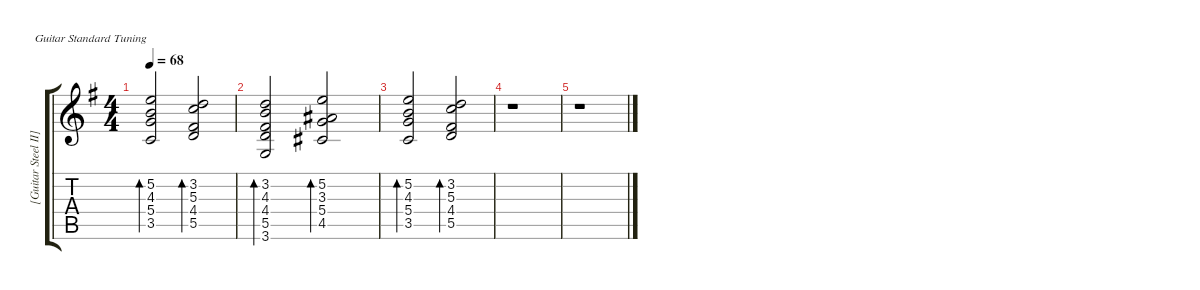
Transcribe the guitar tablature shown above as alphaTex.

\hideDynamics
\bracketExtendMode groupsimilarinstruments
\firstSystemTrackNameMode fullname
\otherSystemsTrackNameMode fullname
\otherSystemsTrackNameOrientation horizontal
\track ("[Guitar Steel II]" "[Guitar St") {instrument acousticguitarsteel}
\staff {score tabs}
\tuning (E4 B3 G3 D3 A2 E2)
\ts (4 4)
\tempo 68
\clef g2
\ks g
(5.2 4.3 5.4 3.5).2{bd 101 dy f} (3.2 4.4 5.5 5.3).2{bd 101} |
(3.2 4.3 4.4 5.5 3.6).2{bd 101} (5.2 3.3 5.4 4.5).2{bd 101} |
(5.2 4.3 5.4 3.5).2{bd 101} (3.2 4.4 5.5 5.3).2{bd 101} |
r.1 |
r.1
